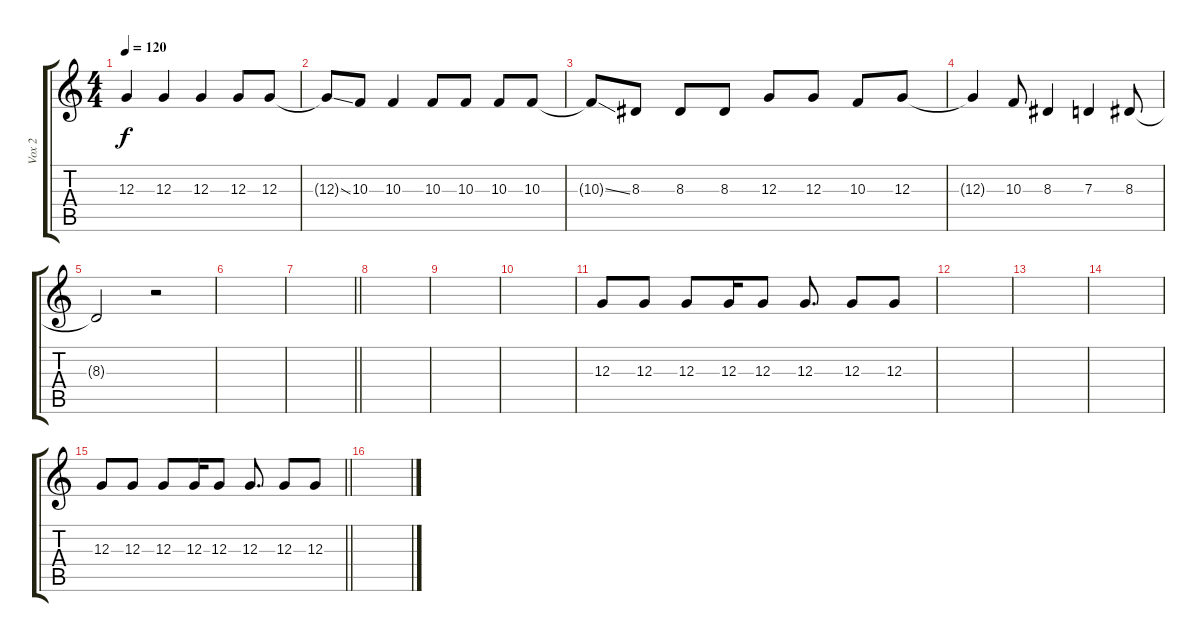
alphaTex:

\track ("Vox 2" "Vox 2") {instrument viola}
\staff {score tabs}
\tuning (E4 B3 G3 D3 A2 E2) {hide}
\ts (4 4)
\tempo 120
\clef g2
\ks c
12.3.4{dy f} 12.3.4 12.3.4 12.3.8 12.3.8 |
12.3{ss t}.8 10.3.8 10.3.4 10.3.8 10.3.8 10.3.8 10.3.8 |
10.3{ss t}.8 8.3.8 8.3.8 8.3.8 12.3.8 12.3.8 10.3.8 12.3.8 |
12.3{t}.4 10.3.8 8.3.4 7.3.4 8.3.8 |
8.3{t}.2 r.2 |
|
\barLineRight lightlight
|
\section ("" " ")
|
|
|
12.3.8 12.3.8 12.3.8 12.3.16 12.3.8 12.3.8{d} 12.3.8 12.3.8 |
|
|
|
\barLineRight lightlight
12.3.8 12.3.8 12.3.8 12.3.16 12.3.8 12.3.8{d} 12.3.8 12.3.8 |
\section ("" " ")
